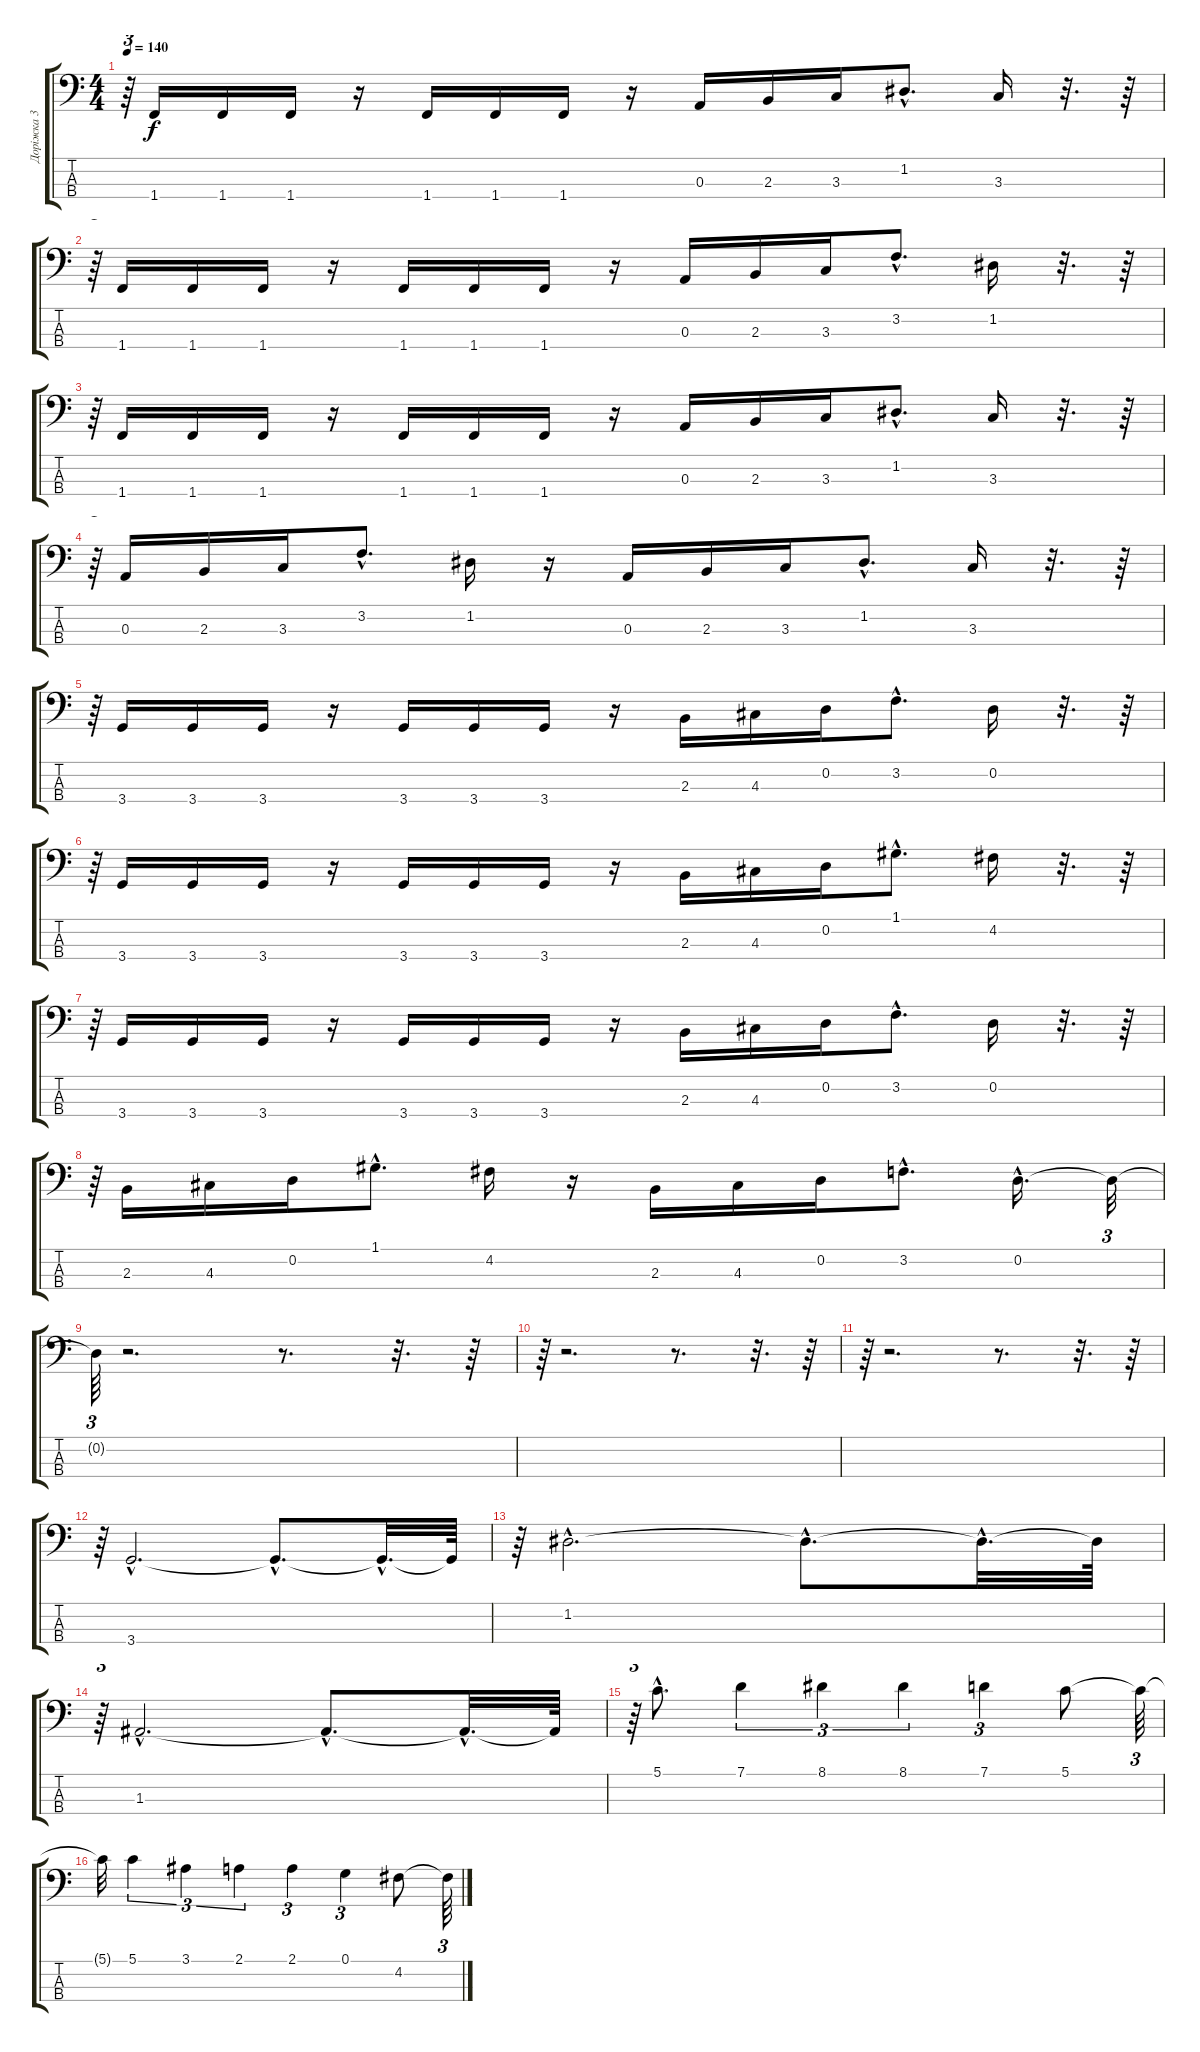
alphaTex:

\track ("Доріжка 3" "Доріжка 3") {instrument electricbasspick}
\staff {score tabs}
\tuning (G2 D2 A1 E1) {hide}
\ts (4 4)
\tempo 140
\clef f4
\ks c
r.64{tu (3 2) dy f} 1.4.16 1.4.16 1.4.16 r.16 1.4.16 1.4.16 1.4.16 r.16 0.3.16 2.3.16 3.3.16 1.2{hac}.8{d} 3.3.16 r.32{d} r.64 |
r.64{tu (3 2)} 1.4.16 1.4.16 1.4.16 r.16 1.4.16 1.4.16 1.4.16 r.16 0.3.16 2.3.16 3.3.16 3.2{hac}.8{d} 1.2.16 r.32{d} r.64 |
r.64{tu (3 2)} 1.4.16 1.4.16 1.4.16 r.16 1.4.16 1.4.16 1.4.16 r.16 0.3.16 2.3.16 3.3.16 1.2{hac}.8{d} 3.3.16 r.32{d} r.64 |
r.64{tu (3 2)} 0.3.16 2.3.16 3.3.16 3.2{hac}.8{d} 1.2.16 r.16 0.3.16 2.3.16 3.3.16 1.2{hac}.8{d} 3.3.16 r.32{d} r.64 |
r.64{tu (3 2)} 3.4.16 3.4.16 3.4.16 r.16 3.4.16 3.4.16 3.4.16 r.16 2.3.16 4.3.16 0.2.16 3.2{hac}.8{d} 0.2.16 r.32{d} r.64 |
r.64{tu (3 2)} 3.4.16 3.4.16 3.4.16 r.16 3.4.16 3.4.16 3.4.16 r.16 2.3.16 4.3.16 0.2.16 1.1{hac}.8{d} 4.2.16 r.32{d} r.64 |
r.64{tu (3 2)} 3.4.16 3.4.16 3.4.16 r.16 3.4.16 3.4.16 3.4.16 r.16 2.3.16 4.3.16 0.2.16 3.2{hac}.8{d} 0.2.16 r.32{d} r.64 |
r.64{tu (3 2)} 2.3.16 4.3.16 0.2.16 1.1{hac}.8{d} 4.2.16 r.16 2.3.16 4.3.16 0.2.16 3.2{hac}.8{d} 0.2{hac}.16{d} 0.2{t}.32{tu (3 2)} |
0.2{t}.64{tu (3 2)} r.2{d} r.8{d} r.32{d} r.64 |
r.64{tu (3 2)} r.2{d} r.8{d} r.32{d} r.64 |
r.64{tu (3 2)} r.2{d} r.8{d} r.32{d} r.64 |
r.64{tu (3 2)} 3.4{hac}.2{d} 3.4{hac t}.8{d} 3.4{hac t}.32{d} 3.4{t}.64 |
r.64{tu (3 2)} 1.2{hac}.2{d} 1.2{hac t}.8{d} 1.2{hac t}.32{d} 1.2{t}.64 |
r.64{tu (3 2)} 1.3{hac}.2{d} 1.3{hac t}.8{d} 1.3{hac t}.32{d} 1.3{t}.64 |
r.64{tu (3 2)} 5.1{hac}.8{d} 7.1.4{tu (3 2)} 8.1.4{tu (3 2)} 8.1.4{tu (3 2)} 7.1.4{tu (3 2)} 5.1.8 5.1{t}.64{tu (3 2)} |
5.1{t}.32 5.1.4{tu (3 2)} 3.1.4{tu (3 2)} 2.1.4{tu (3 2)} 2.1.4{tu (3 2)} 0.1.4{tu (3 2)} 4.2.8 4.2{t}.64{tu (3 2)}
